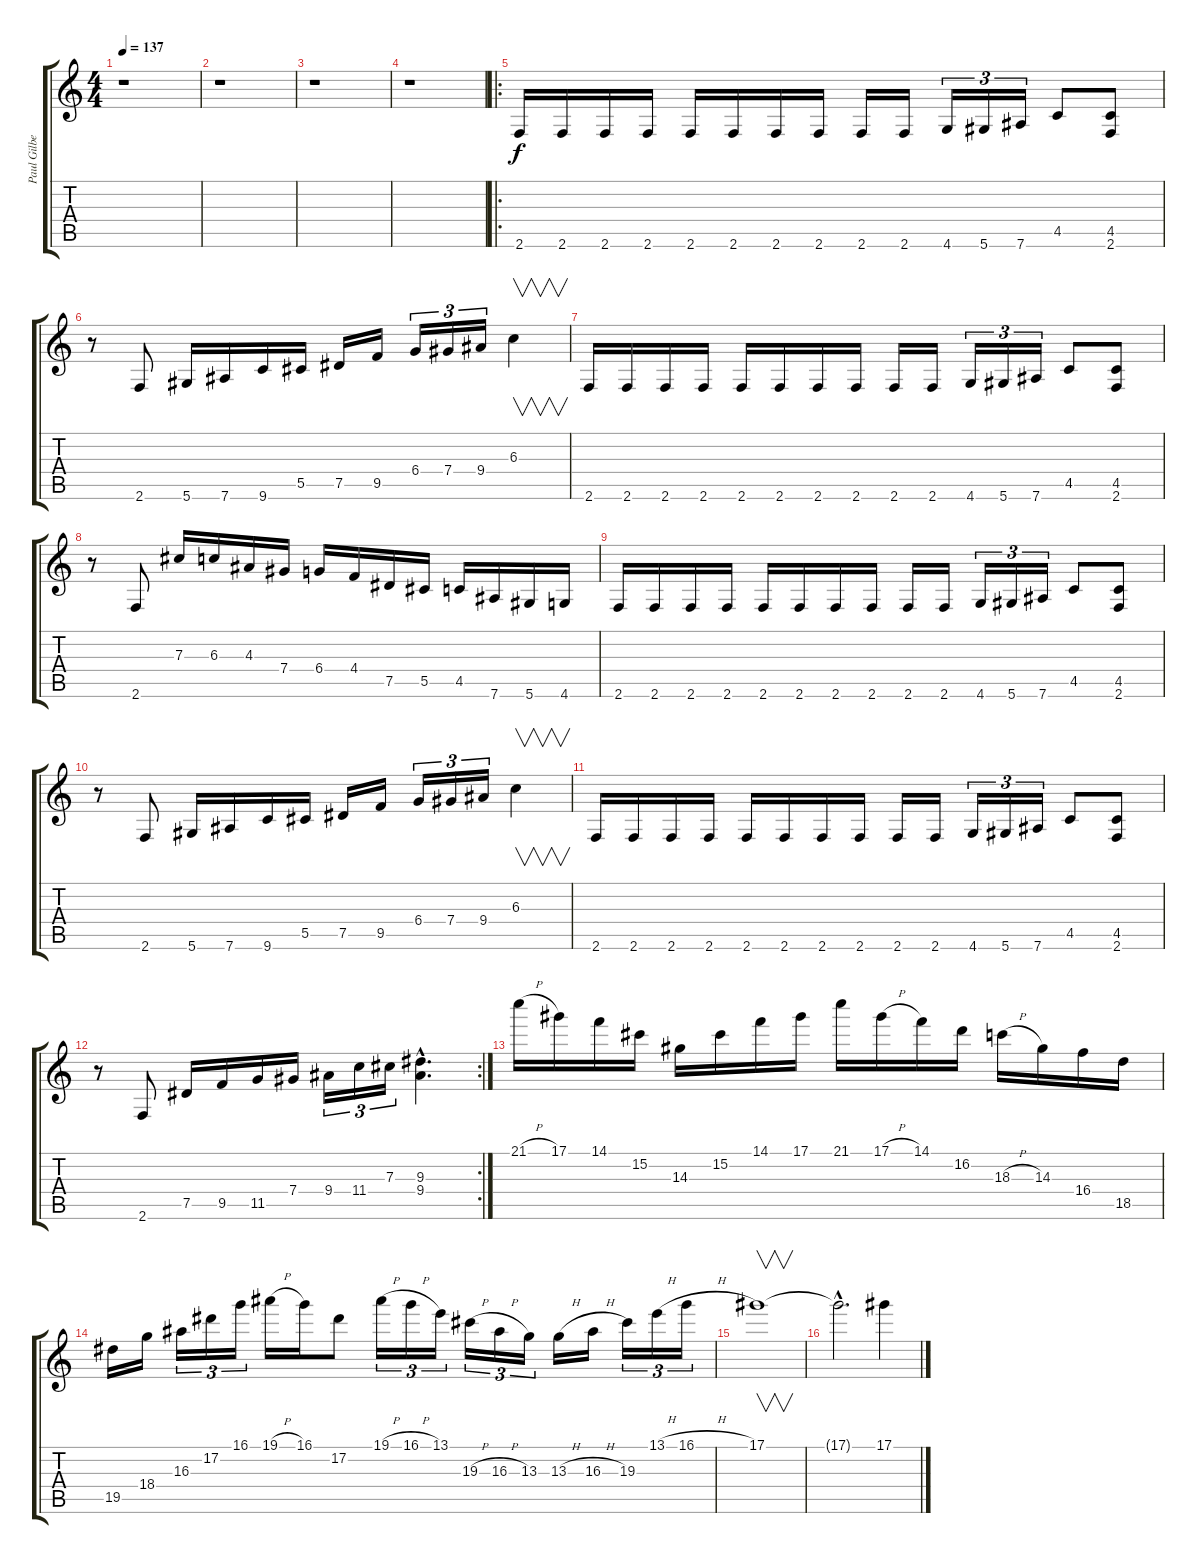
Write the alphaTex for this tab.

\track ("Paul Gilbert" "Paul Gilbe") {instrument distortionguitar}
\staff {score tabs}
\tuning (Eb4 Bb3 Gb3 Db3 Ab2 Eb2) {hide}
\ts (4 4)
\tempo 137
\clef g2
\ks c
r.1{dy f instrument distortionguitar} |
r.1 |
r.1 |
r.1 |
\ro
2.6.16 2.6.16 2.6.16 2.6.16 2.6.16 2.6.16 2.6.16 2.6.16 2.6.16 2.6.16 4.6.16{tu (3 2)} 5.6.16{tu (3 2)} 7.6.16{tu (3 2)} 4.5.8 (4.5 2.6).8 |
r.8 2.6.8 5.6.16 7.6.16 9.6.16 5.5.16 7.5.16 9.5.16 6.4.16{tu (3 2)} 7.4.16{tu (3 2)} 9.4.16{tu (3 2)} 6.3.4{v} |
2.6.16 2.6.16 2.6.16 2.6.16 2.6.16 2.6.16 2.6.16 2.6.16 2.6.16 2.6.16 4.6.16{tu (3 2)} 5.6.16{tu (3 2)} 7.6.16{tu (3 2)} 4.5.8 (4.5 2.6).8 |
r.8 2.6.8 7.3.16 6.3.16 4.3.16 7.4.16 6.4.16 4.4.16 7.5.16 5.5.16 4.5.16 7.6.16 5.6.16 4.6.16 |
2.6.16 2.6.16 2.6.16 2.6.16 2.6.16 2.6.16 2.6.16 2.6.16 2.6.16 2.6.16 4.6.16{tu (3 2)} 5.6.16{tu (3 2)} 7.6.16{tu (3 2)} 4.5.8 (4.5 2.6).8 |
r.8 2.6.8 5.6.16 7.6.16 9.6.16 5.5.16 7.5.16 9.5.16 6.4.16{tu (3 2)} 7.4.16{tu (3 2)} 9.4.16{tu (3 2)} 6.3.4{v} |
2.6.16 2.6.16 2.6.16 2.6.16 2.6.16 2.6.16 2.6.16 2.6.16 2.6.16 2.6.16 4.6.16{tu (3 2)} 5.6.16{tu (3 2)} 7.6.16{tu (3 2)} 4.5.8 (4.5 2.6).8 |
\rc 2
r.8 2.6.8 7.5.16 9.5.16 11.5.16 7.4.16 9.4.16{tu (3 2)} 11.4.16{tu (3 2)} 7.3.16{tu (3 2)} (9.3{hac} 9.4{hac}).4{d} |
21.1{h}.16 17.1.16 14.1.16 15.2.16 14.3.16 15.2.16 14.1.16 17.1.16 21.1.16 17.1{h}.16 14.1.16 16.2.16 18.3{h}.16 14.3.16 16.4.16 18.5.16 |
19.5.16 18.4.16 16.3.16{tu (3 2)} 17.2.16{tu (3 2)} 16.1.16{tu (3 2)} 19.1{h}.16 16.1.16 17.2.8 19.1{h}.16{tu (3 2)} 16.1{h}.16{tu (3 2)} 13.1.16{tu (3 2)} 19.3{h}.16{tu (3 2)} 16.3{h}.16{tu (3 2)} 13.3.16{tu (3 2)} 13.3{h}.16 16.3{h}.16 19.3.16{tu (3 2)} 13.1{h}.16{tu (3 2)} 16.1{h}.16{tu (3 2)} |
17.1.1{v} |
17.1{hac t}.2{d} 17.1{ss}.4
